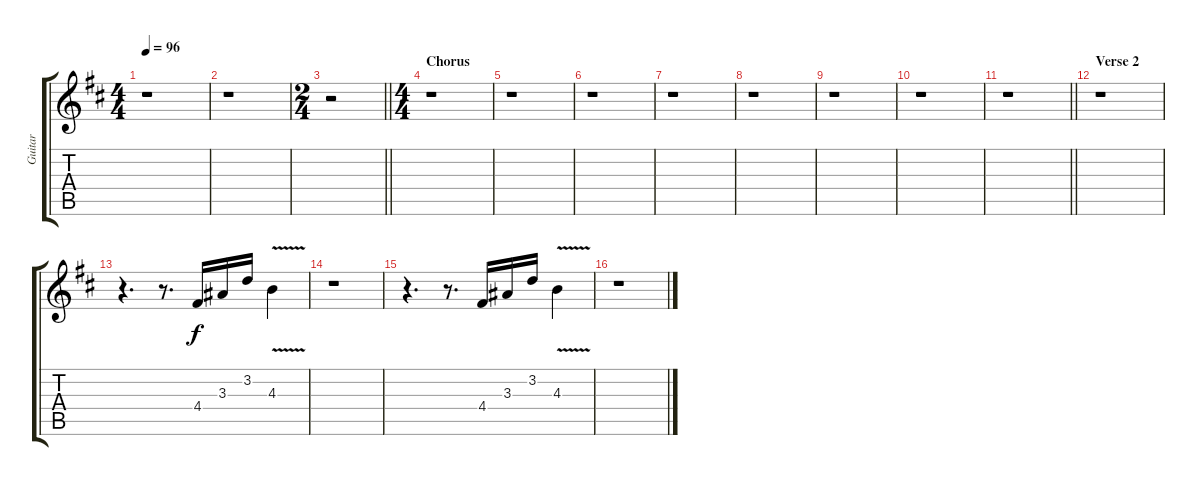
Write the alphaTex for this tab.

\track ("Guitar" "Guitar") {instrument overdrivenguitar}
\staff {score tabs}
\tuning (E4 B3 G3 D3 A2 E2) {hide}
\ts (4 4)
\tempo 96
\clef g2
\ks d
r.1{dy f} |
r.1 |
\ts (2 4)
\barLineRight lightlight
r.2 |
\ts (4 4)
\section ("" "Chorus")
r.1 |
r.1 |
r.1 |
r.1 |
r.1 |
r.1 |
r.1 |
\barLineRight lightlight
r.1 |
\section ("" "Verse 2")
r.1 |
r.4{d} r.8{d} 4.4.16 3.3.16 3.2.16 4.3{v}.4 |
r.1 |
r.4{d} r.8{d} 4.4.16 3.3.16 3.2.16 4.3{v}.4 |
r.1
